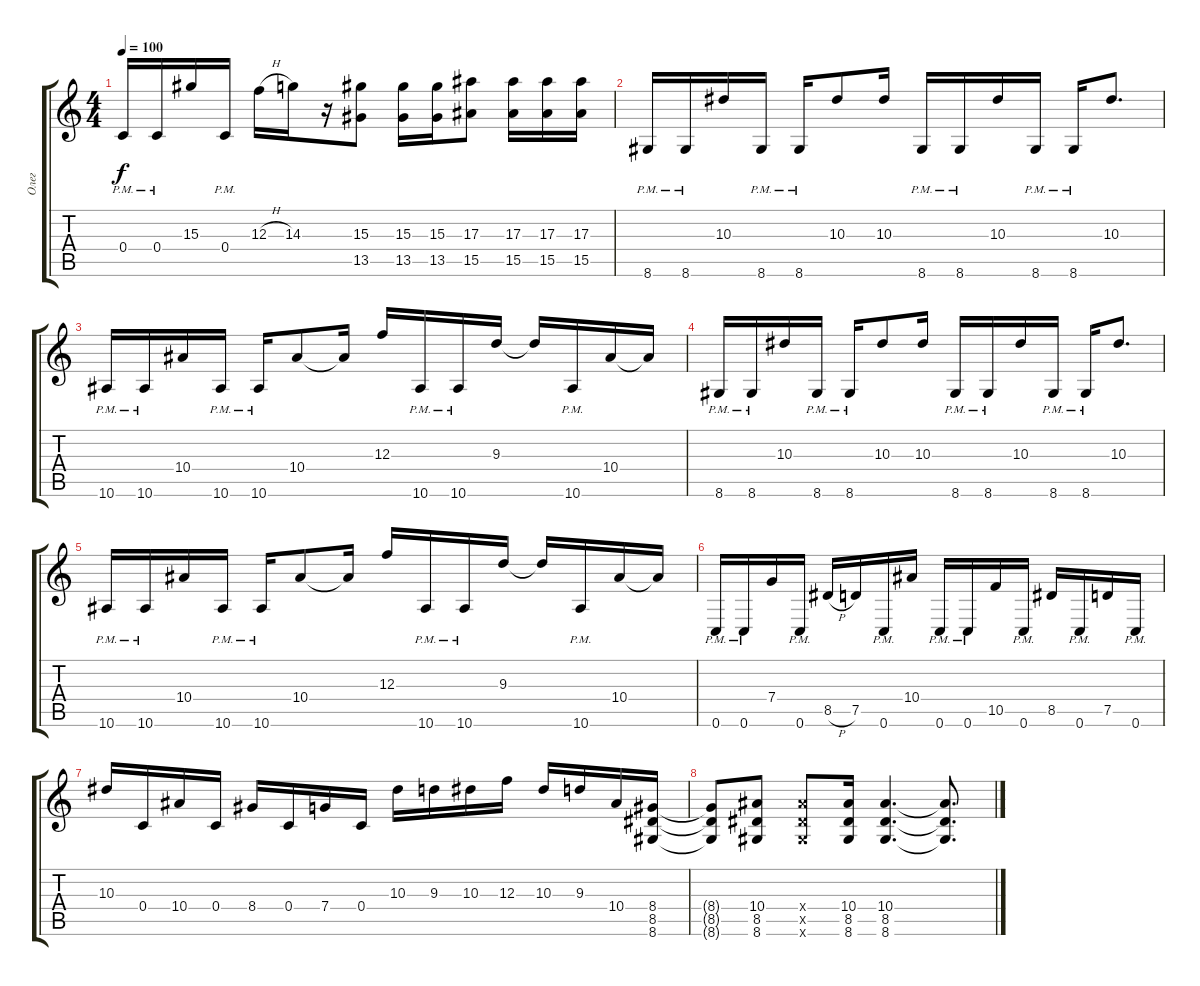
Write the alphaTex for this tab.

\track ("Олег" "Олег") {instrument distortionguitar}
\staff {score tabs}
\tuning (D4 A3 F3 C3 G2 C2) {hide}
\ts (4 4)
\tempo 100
\clef g2
\ks c
0.4{pm}.16{dy f} 0.4{pm}.16 15.3.16 0.4{pm}.16 12.3{h}.16 14.3.16 r.16 (15.3 13.5).8 (15.3 13.5).16 (15.3 13.5).16 (17.3 15.5).8 (17.3 15.5).16 (17.3 15.5).16 (17.3 15.5).16 |
8.6{pm}.16 8.6{pm}.16 10.3.16 8.6{pm}.16 8.6{pm}.16 10.3.8 10.3.16 8.6{pm}.16 8.6{pm}.16 10.3.16 8.6{pm}.16 8.6{pm}.16 10.3.8{d} |
10.6{pm}.16 10.6{pm}.16 10.4.16 10.6{pm}.16 10.6{pm}.16 10.4.8 10.4{t}.16 12.3.16 10.6{pm}.16 10.6{pm}.16 9.3.16 9.3{t}.16 10.6{pm}.16 10.4.16 10.4{t}.16 |
8.6{pm}.16 8.6{pm}.16 10.3.16 8.6{pm}.16 8.6{pm}.16 10.3.8 10.3.16 8.6{pm}.16 8.6{pm}.16 10.3.16 8.6{pm}.16 8.6{pm}.16 10.3.8{d} |
10.6{pm}.16 10.6{pm}.16 10.4.16 10.6{pm}.16 10.6{pm}.16 10.4.8 10.4{t}.16 12.3.16 10.6{pm}.16 10.6{pm}.16 9.3.16 9.3{t}.16 10.6{pm}.16 10.4.16 10.4{t}.16 |
0.6{pm}.16 0.6{pm}.16 7.4.16 0.6{pm}.16 8.5{h}.16 7.5.16 0.6{pm}.16 10.4.16 0.6{pm}.16 0.6{pm}.16 10.5.16 0.6{pm}.16 8.5.16 0.6{pm}.16 7.5.16 0.6{pm}.16 |
10.3.16 0.4.16 10.4.16 0.4.16 8.4.16 0.4.16 7.4.16 0.4.16 10.3.16 9.3.16 10.3.16 12.3.16 10.3.16 9.3.16 10.4.16 (8.4 8.5 8.6).16 |
(8.4{t} 8.5{t} 8.6{t}).8 (10.4 8.5 8.6).8 (10.4{x} 8.5{x} 8.6{x}).8 (10.4 8.5 8.6).16 (10.4 8.5 8.6).4{d} (10.4{t} 8.5{t} 8.6{t}).8{d}
